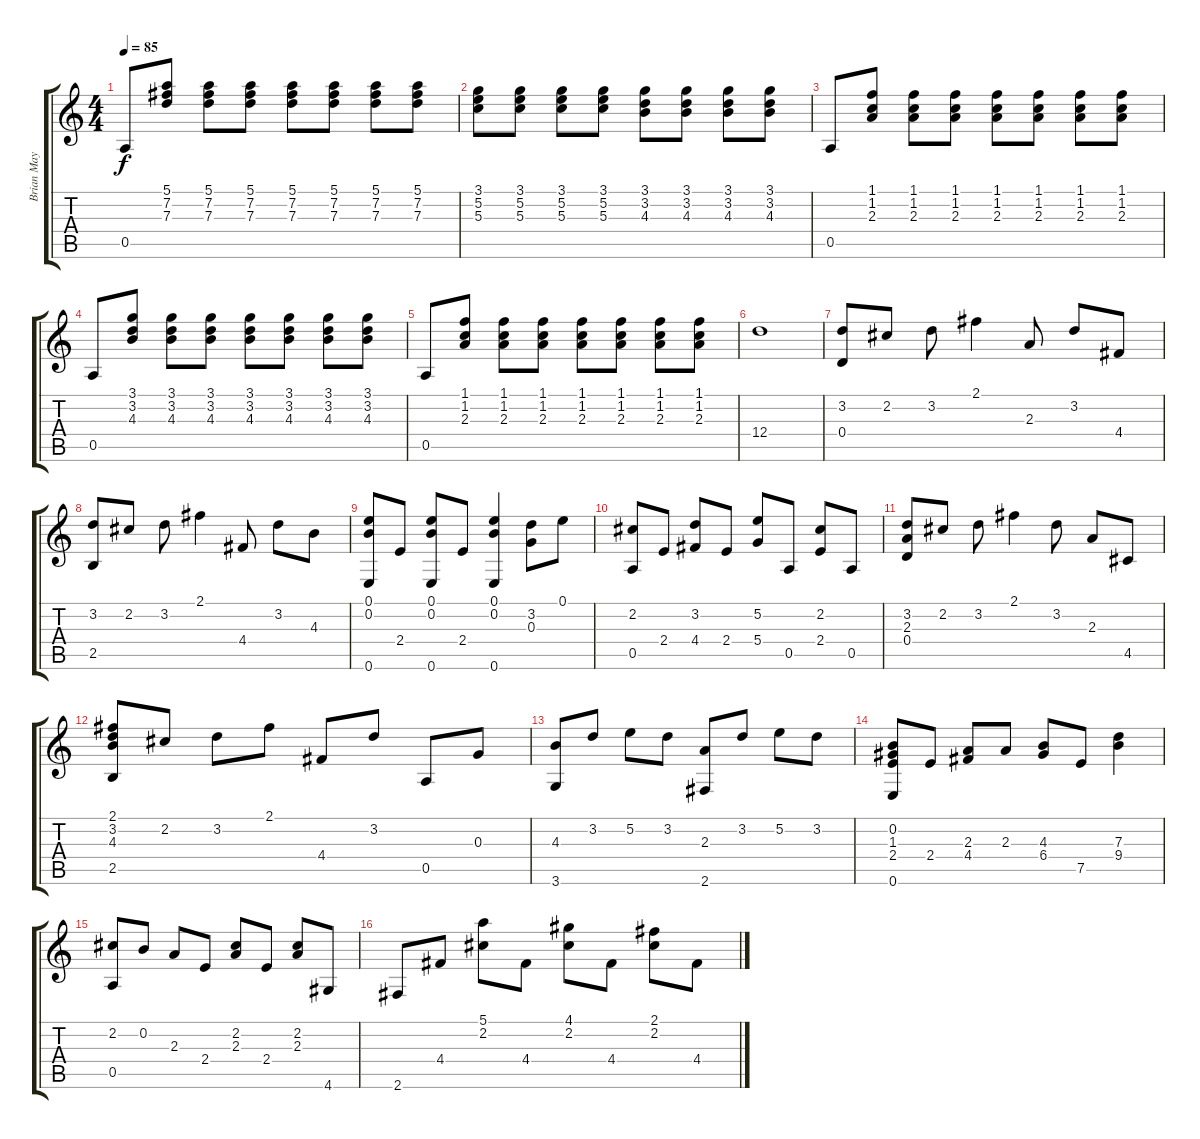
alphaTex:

\track ("Brian May" "Brian May") {instrument acousticguitarsteel}
\staff {score tabs}
\tuning (E4 B3 G3 D3 A2 E2) {hide}
\ts (4 4)
\tempo 85
\clef g2
\ks c
0.5.8{dy f instrument acousticguitarsteel} (5.1 7.2 7.3).8 (5.1 7.2 7.3).8 (5.1 7.2 7.3).8 (5.1 7.2 7.3).8 (5.1 7.2 7.3).8 (5.1 7.2 7.3).8 (5.1 7.2 7.3).8 |
(3.1 5.2 5.3).8 (3.1 5.2 5.3).8 (3.1 5.2 5.3).8 (3.1 5.2 5.3).8 (3.1 3.2 4.3).8 (3.1 3.2 4.3).8 (3.1 3.2 4.3).8 (3.1 3.2 4.3).8 |
0.5.8 (1.1 1.2 2.3).8 (1.1 1.2 2.3).8 (1.1 1.2 2.3).8 (1.1 1.2 2.3).8 (1.1 1.2 2.3).8 (1.1 1.2 2.3).8 (1.1 1.2 2.3).8 |
0.5.8 (3.1 3.2 4.3).8 (3.1 3.2 4.3).8 (3.1 3.2 4.3).8 (3.1 3.2 4.3).8 (3.1 3.2 4.3).8 (3.1 3.2 4.3).8 (3.1 3.2 4.3).8 |
0.5.8 (1.1 1.2 2.3).8 (1.1 1.2 2.3).8 (1.1 1.2 2.3).8 (1.1 1.2 2.3).8 (1.1 1.2 2.3).8 (1.1 1.2 2.3).8 (1.1 1.2 2.3).8 |
12.4.1 |
(3.2 0.4).8 2.2.8 3.2.8 2.1.4 2.3.8 3.2.8 4.4.8 |
(3.2 2.5).8 2.2.8 3.2.8 2.1.4 4.4.8 3.2.8 4.3.8 |
(0.1 0.2 0.6).8 2.4.8 (0.1 0.2 0.6).8 2.4.8 (0.1 0.2 0.6).4 (3.2 0.3).8 0.1.8 |
(2.2 0.5).8 2.4.8 (3.2 4.4).8 2.4.8 (5.2 5.4).8 0.5.8 (2.2 2.4).8 0.5.8 |
(3.2 2.3 0.4).8 2.2.8 3.2.8 2.1.4 3.2.8 2.3.8 4.5.8 |
(2.1 3.2 4.3 2.5).8 2.2.8 3.2.8 2.1.8 4.4.8 3.2.8 0.5.8 0.3.8 |
(4.3 3.6).8 3.2.8 5.2.8 3.2.8 (2.3 2.6).8 3.2.8 5.2.8 3.2.8 |
(0.2 1.3 2.4 0.6).8 2.4.8 (2.3 4.4).8 2.3.8 (4.3 6.4).8 7.5.8 (7.3 9.4).4 |
(2.2 0.5).8 0.2.8 2.3.8 2.4.8 (2.2 2.3).8 2.4.8 (2.2 2.3).8 4.6.8 |
2.6.8 4.4.8 (5.1 2.2).8 4.4.8 (4.1 2.2).8 4.4.8 (2.1 2.2).8 4.4.8
